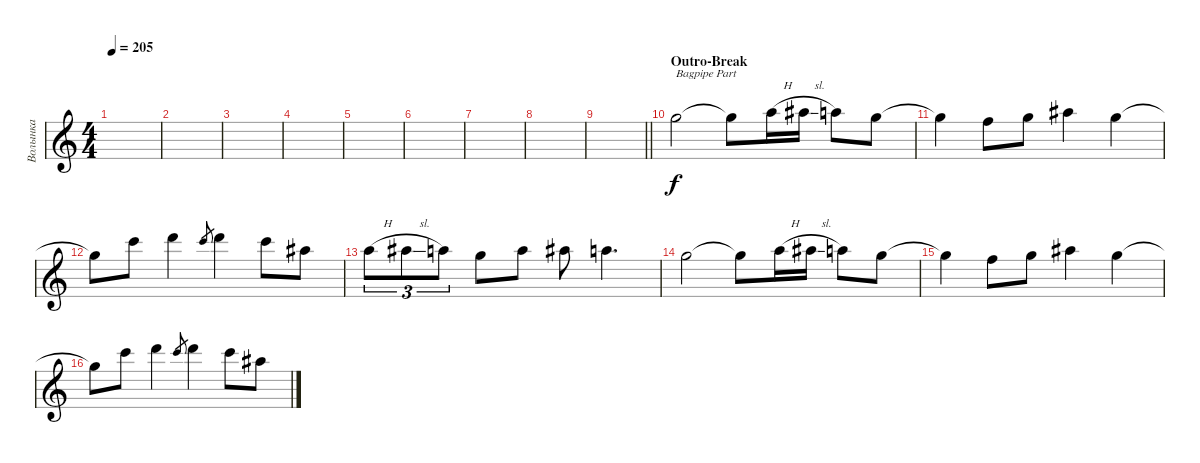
\track ("Волынка" "Волынка") {instrument bassoon}
\staff {score}
\tuning (E4 B3 G3 D3 A2 B1) {hide}
\ts (4 4)
\tempo 205
\clef g2
\ks aminor
|
|
|
|
|
|
|
|
\barLineRight lightlight
|
\section ("" "Outro-Break")
15.1.2{txt "Bagpipe Part" instrument bassoon} 15.1{t}.8 17.1{h}.16 18.1{sl}.16 17.1.8 15.1.8 |
15.1{t}.4 13.1.8 15.1.8 18.1.4 15.1.4 |
15.1{t}.8 20.1.8 22.1.4 20.1.8{gr} 22.1.4 20.1.8 18.1.8 |
17.1{h}.8{tu (3 2)} 18.1{sl}.8{tu (3 2)} 17.1.8{tu (3 2)} 15.1.8 17.1.8 18.1.8 17.1.4{d} |
15.1.2 15.1{t}.8 17.1{h}.16 18.1{sl}.16 17.1.8 15.1.8 |
15.1{t}.4 13.1.8 15.1.8 18.1.4 15.1.4 |
15.1{t}.8 20.1.8 22.1.4 20.1.8{gr} 22.1.4 20.1.8 18.1.8
